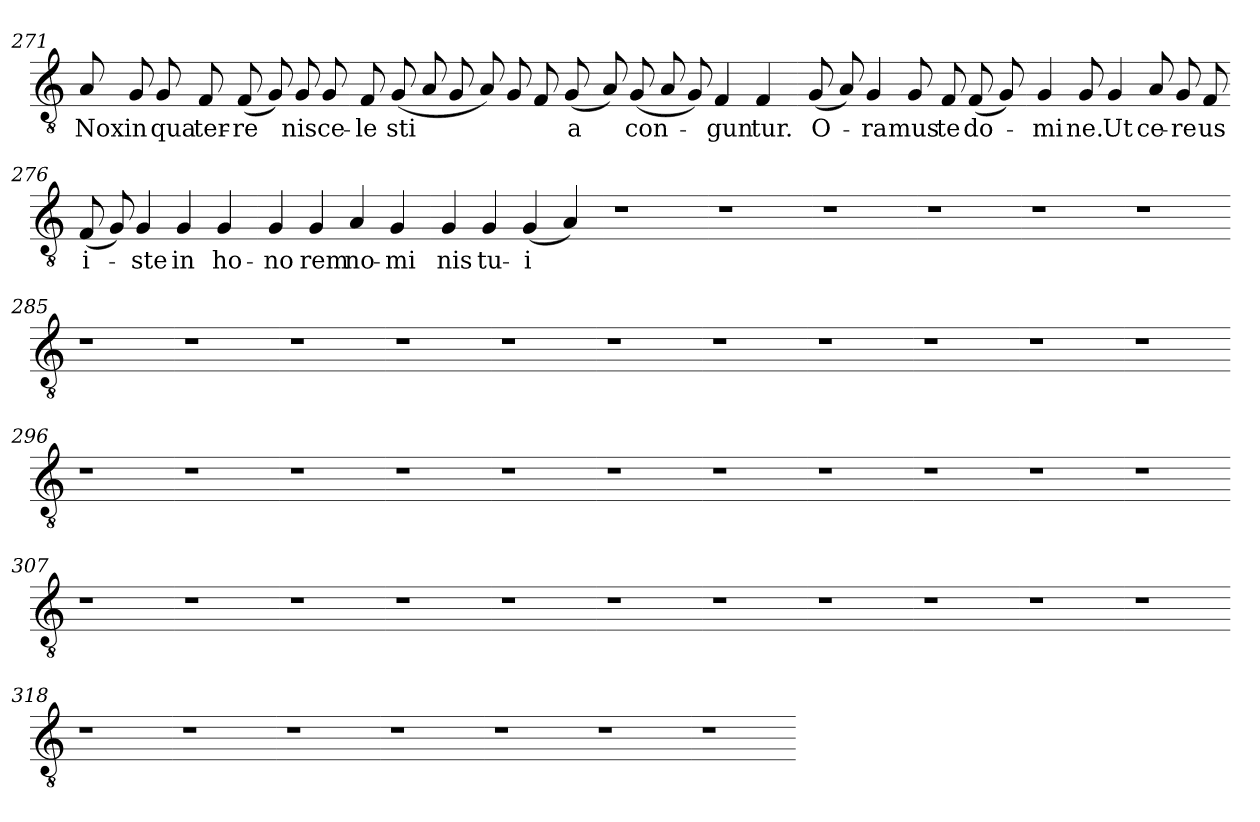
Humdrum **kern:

**kern	**text
*part1	*part1
*staff1	*staff1
*clefGv2	*
*k[]	*
=271	=271
8A	Nox
8G	in
8G	qua
8F	ter-
(8F	re
8G)	.
8G	-nis
8G	ce-
=272-	=272-
8F	le
(8G	sti
8A	.
8G	.
8A)	.
8G	.
8F	.
(8G	-a
=273-	=273-
8A)	.
(8G	con-
8A	.
8G)	.
4F	gun
4F	-tur.
=274-	=274-
(8G	O-
8A)	.
4G	ra
8G	-mus
8F	te
(8F	do-
8G)	.
=275-	=275-
4G	mi
8G	-ne.
4G	Ut
8A	ce-
8G	re
8F	-us
=276-	=276-
(8F	i-
8G)	.
4G	-ste
4G	in
4G	ho-
=277-	=277-
4G	no
4G	-rem
4A	no-
4G	mi
=278-	=278-
4G	-nis
4G	tu-
(4G	-i
4A)	.
=279-	=279-
1r	.
=280-	=280-
1r	.
=281-	=281-
1r	.
=282-	=282-
1r	.
=283-	=283-
1r	.
=284-	=284-
1r	.
=285-	=285-
1r	.
=286-	=286-
1r	.
=287-	=287-
1r	.
=288-	=288-
1r	.
=289-	=289-
1r	.
=290-	=290-
1r	.
=291-	=291-
1r	.
=292-	=292-
1r	.
=293-	=293-
1r	.
=294-	=294-
1r	.
=295-	=295-
1r	.
=296-	=296-
1r	.
=297-	=297-
1r	.
=298-	=298-
1r	.
=299-	=299-
1r	.
=300-	=300-
1r	.
=301-	=301-
1r	.
=302-	=302-
1r	.
=303-	=303-
1r	.
=304-	=304-
1r	.
=305-	=305-
1r	.
=306-	=306-
1r	.
=307-	=307-
1r	.
=308-	=308-
1r	.
=309-	=309-
1r	.
=310-	=310-
1r	.
=311-	=311-
1r	.
=312-	=312-
1r	.
=313-	=313-
1r	.
=314-	=314-
1r	.
=315-	=315-
1r	.
=316-	=316-
1r	.
=317-	=317-
1r	.
=318-	=318-
1r	.
=319-	=319-
1r	.
=320-	=320-
1r	.
=321-	=321-
1r	.
=322-	=322-
1r	.
=323-	=323-
1r	.
=324-	=324-
1r	.
=-	=-
*-	*-
